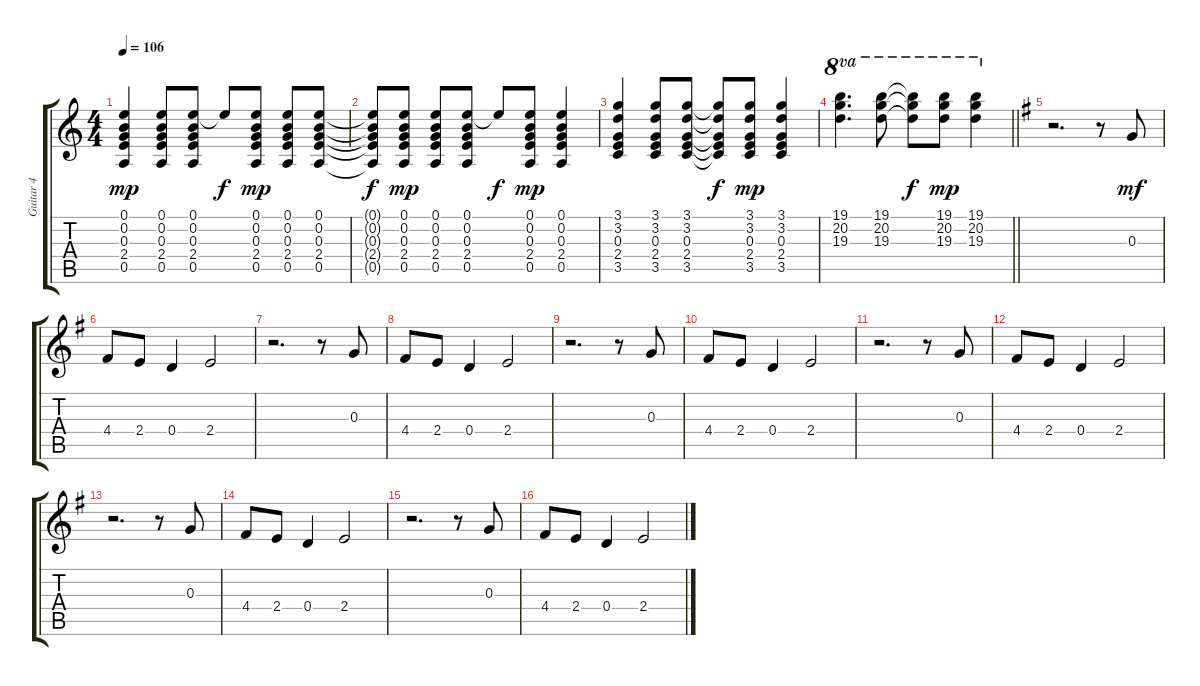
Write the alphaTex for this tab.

\track ("Guitar 4" "Guitar 4") {instrument acousticguitarsteel}
\staff {score tabs}
\tuning (E4 B3 G3 D3 A2 E2) {hide}
\ts (4 4)
\tempo 106
\clef g2
\ks c
(0.1 0.2 0.3 2.4 0.5).4{dy mp balance 8} (0.1 0.2 0.3 2.4 0.5).8 (0.1 0.2 0.3 2.4 0.5).8 0.1{t}.8{dy f} (0.1 0.2 0.3 2.4 0.5).8{dy mp} (0.1 0.2 0.3 2.4 0.5).8 (0.1 0.2 0.3 2.4 0.5).8 |
(0.1{t} 0.2{t} 0.3{t} 2.4{t} 0.5{t}).8{dy f} (0.1 0.2 0.3 2.4 0.5).8{dy mp} (0.1 0.2 0.3 2.4 0.5).8 (0.1 0.2 0.3 2.4 0.5).8 0.1{t}.8{dy f} (0.1 0.2 0.3 2.4 0.5).8{dy mp} (0.1 0.2 0.3 2.4 0.5).4 |
(3.1 3.2 0.3 2.4 3.5).4 (3.1 3.2 0.3 2.4 3.5).8 (3.1 3.2 0.3 2.4 3.5).8 (3.1{t} 3.2{t} 0.3{t} 2.4{t} 3.5{t}).8{dy f} (3.1 3.2 0.3 2.4 3.5).8{dy mp} (3.1 3.2 0.3 2.4 3.5).4 |
\barLineRight lightlight
(19.1 20.2 19.3).4{d ot 8va} (19.1 20.2 19.3).8{ot 8va} (19.1{t} 20.2{t} 19.3{t}).8{ot 8va dy f} (19.1 20.2 19.3).8{ot 8va dy mp} (19.1 20.2 19.3).4{ot 8va} |
\ks g
r.2{d} r.8 0.3.8{dy mf} |
4.4.8 2.4.8 0.4.4 2.4.2 |
r.2{d} r.8 0.3.8 |
4.4.8 2.4.8 0.4.4 2.4.2 |
r.2{d} r.8 0.3.8 |
4.4.8 2.4.8 0.4.4 2.4.2 |
r.2{d} r.8 0.3.8 |
4.4.8 2.4.8 0.4.4 2.4.2 |
r.2{d} r.8 0.3.8 |
4.4.8 2.4.8 0.4.4 2.4.2 |
r.2{d} r.8 0.3.8 |
4.4.8 2.4.8 0.4.4 2.4.2
